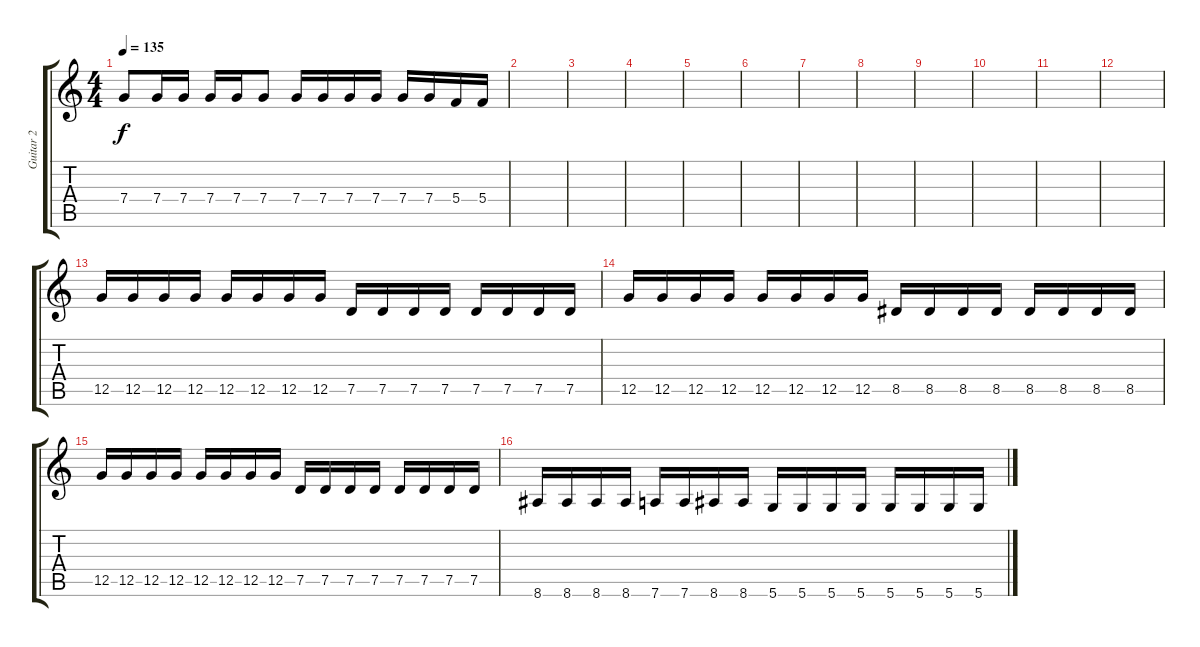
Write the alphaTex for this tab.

\track ("Guitar 2" "Guitar 2") {instrument distortionguitar}
\staff {score tabs}
\tuning (D4 A3 F3 C3 G2 D2) {hide}
\ts (4 4)
\tempo 135
\clef g2
\ks c
7.4.8{dy f} 7.4.16 7.4.16 7.4.16 7.4.16 7.4.8 7.4.16 7.4.16 7.4.16 7.4.16 7.4.16 7.4.16 5.4.16 5.4.16 |
|
|
|
|
|
|
|
|
|
|
|
12.5.16 12.5.16 12.5.16 12.5.16 12.5.16 12.5.16 12.5.16 12.5.16 7.5.16 7.5.16 7.5.16 7.5.16 7.5.16 7.5.16 7.5.16 7.5.16 |
12.5.16 12.5.16 12.5.16 12.5.16 12.5.16 12.5.16 12.5.16 12.5.16 8.5.16 8.5.16 8.5.16 8.5.16 8.5.16 8.5.16 8.5.16 8.5.16 |
12.5.16 12.5.16 12.5.16 12.5.16 12.5.16 12.5.16 12.5.16 12.5.16 7.5.16 7.5.16 7.5.16 7.5.16 7.5.16 7.5.16 7.5.16 7.5.16 |
8.6.16 8.6.16 8.6.16 8.6.16 7.6.16 7.6.16 8.6.16 8.6.16 5.6.16 5.6.16 5.6.16 5.6.16 5.6.16 5.6.16 5.6.16 5.6.16
